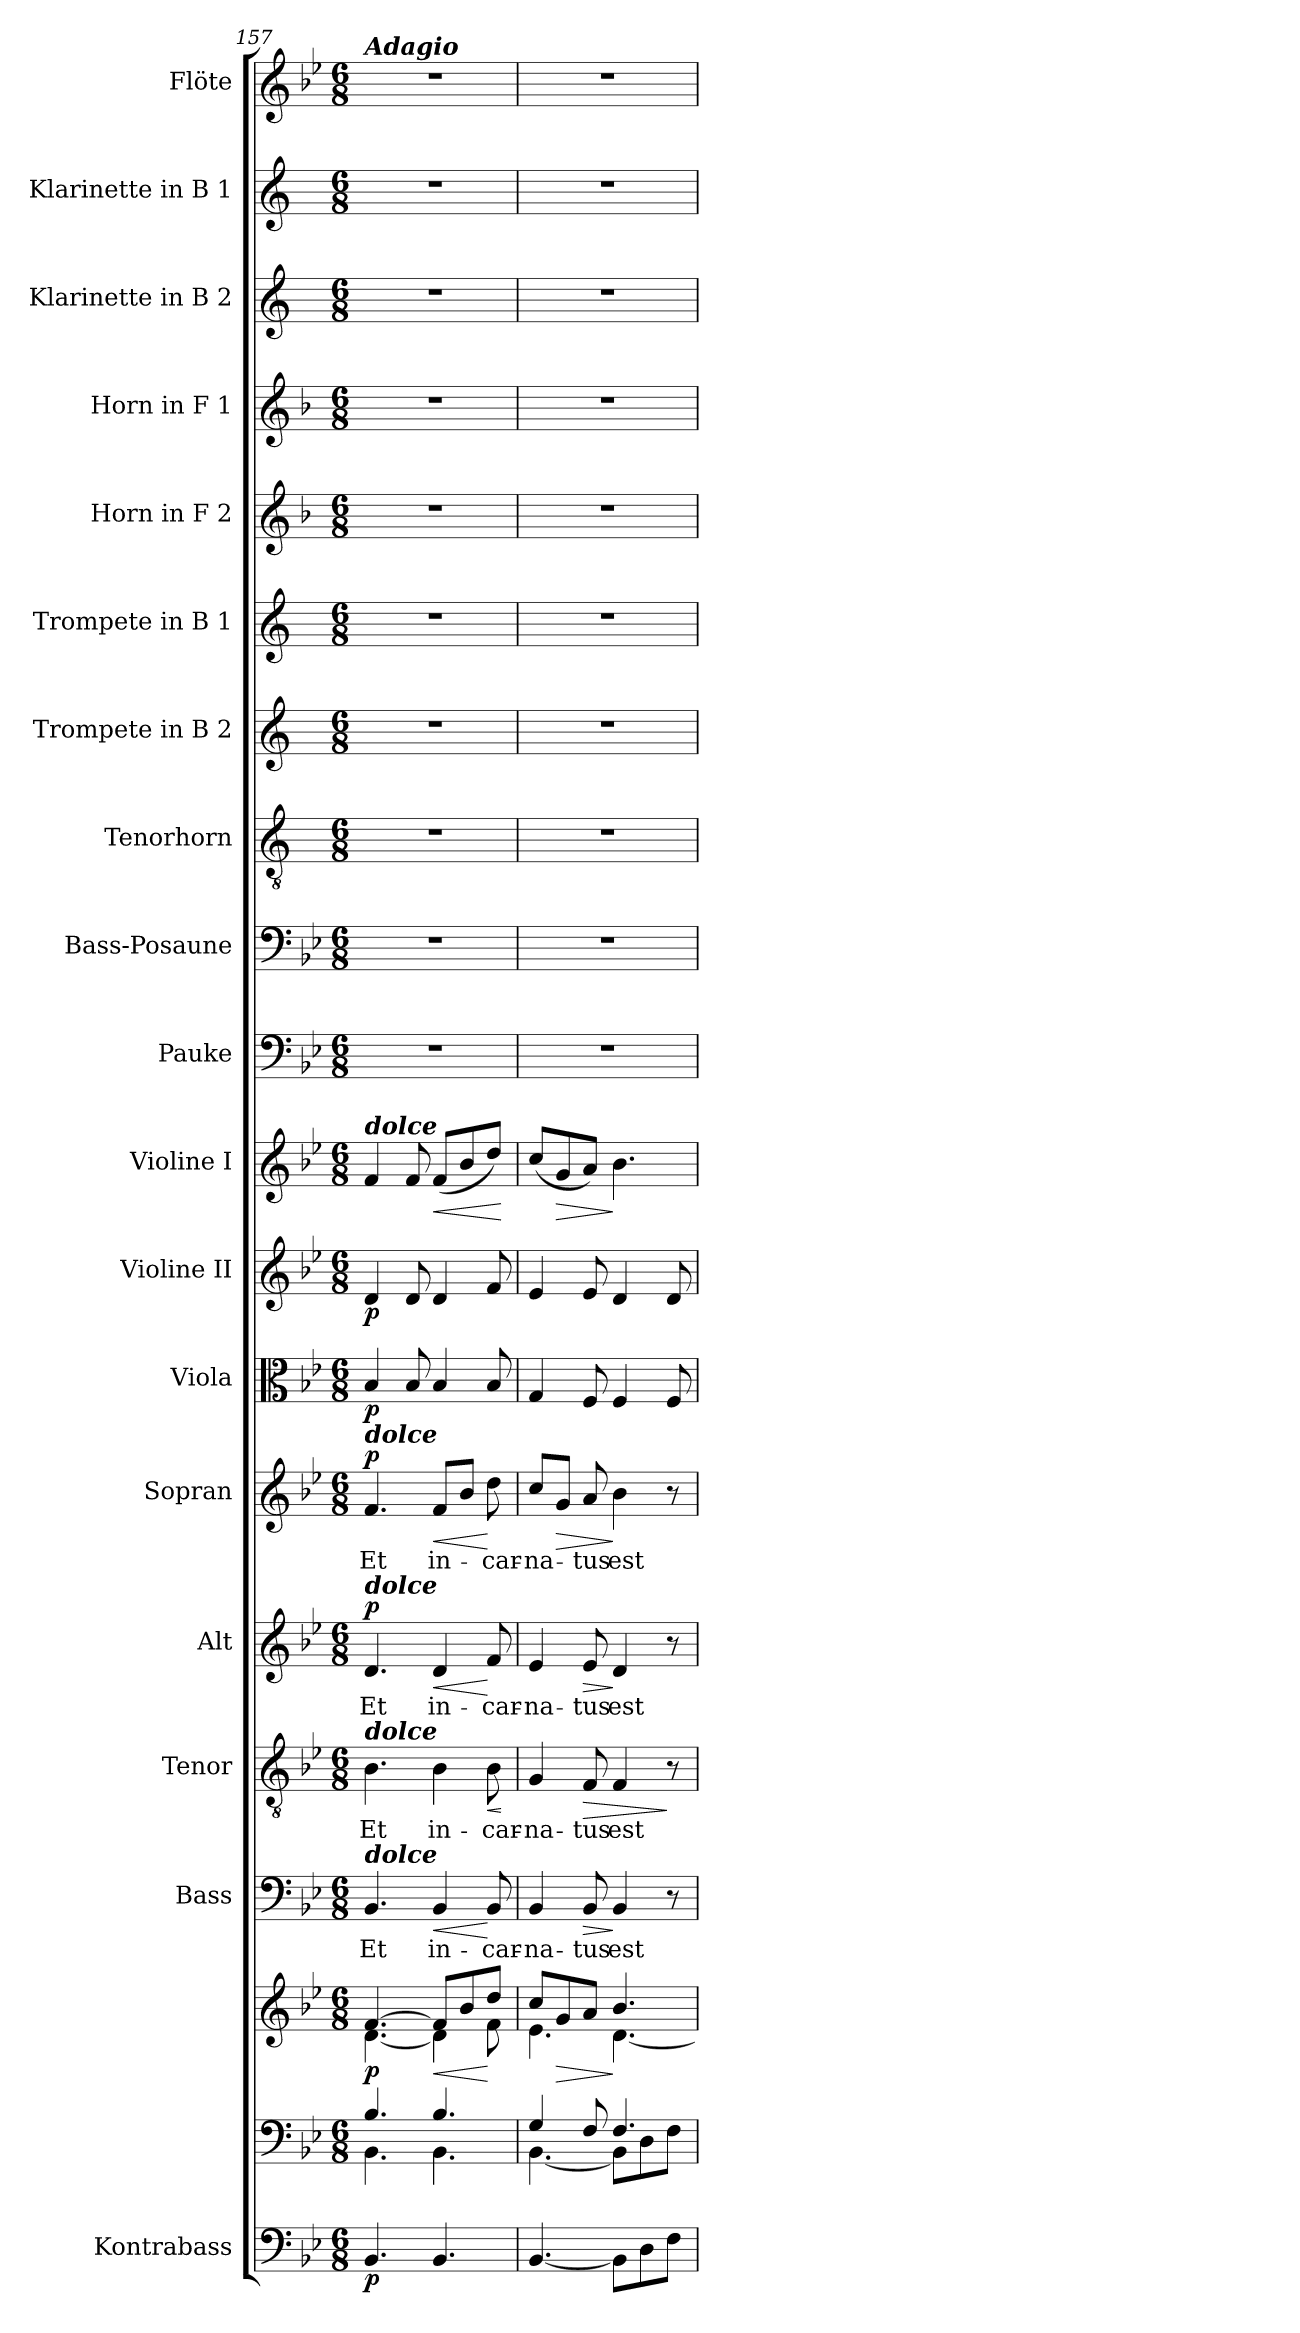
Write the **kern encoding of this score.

**kern	**dynam	**kern	**kern	**dynam	**kern	**text	**dynam	**kern	**text	**dynam	**kern	**text	**dynam	**kern	**text	**dynam	**kern	**dynam	**kern	**dynam	**kern	**dynam	**kern	**kern	**kern	**kern	**kern	**kern	**kern	**kern	**kern	**kern
*part19	*part19	*part18	*part18	*part18	*part17	*part17	*part17	*part16	*part16	*part16	*part15	*part15	*part15	*part14	*part14	*part14	*part13	*part13	*part12	*part12	*part11	*part11	*part10	*part9	*part8	*part7	*part6	*part5	*part4	*part3	*part2	*part1
*staff20	*staff20	*staff19	*staff18	*staff18/19	*staff17	*staff17	*staff17	*staff16	*staff16	*staff16	*staff15	*staff15	*staff15	*staff14	*staff14	*staff14	*staff13	*staff13	*staff12	*staff12	*staff11	*staff11	*staff10	*staff9	*staff8	*staff7	*staff6	*staff5	*staff4	*staff3	*staff2	*staff1
*I"Kontrabass	*	*	*	*	*I"Bass	*	*	*I"Tenor	*	*	*I"Alt	*	*	*I"Sopran	*	*	*I"Viola	*	*I"Violine II	*	*I"Violine I	*	*I"Pauke	*I"Bass-Posaune	*I"Tenorhorn	*I"Trompete in B 2	*I"Trompete in B 1	*I"Horn in F 2	*I"Horn in F 1	*I"Klarinette in B 2	*I"Klarinette in B 1	*I"Flöte
*I'Kb.	*	*	*	*	*I'B	*	*	*I'T	*	*	*I'A	*	*	*I'S	*	*	*I'Vla.	*	*I'Vl. II	*	*I'Vl. I	*	*I'Pk.	*I'B. Pos.	*I'T	*	*	*I'Hrn. 2	*I'Hrn. 1	*	*	*I'Fl.
!!LO:PB:g=z
*clefF4	*	*clefF4	*clefG2	*	*clefF4	*	*	*clefGv2	*	*	*clefG2	*	*	*clefG2	*	*	*clefC3	*	*clefG2	*	*clefG2	*	*clefF4	*clefF4	*clefGv2	*clefG2	*clefG2	*clefG2	*clefG2	*clefG2	*clefG2	*clefG2
*ITrd7c12	*	*	*	*	*	*	*	*	*	*	*	*	*	*	*	*	*	*	*	*	*	*	*	*	*ITrd1c2	*ITrd1c2	*ITrd1c2	*ITrd4c7	*ITrd4c7	*ITrd1c2	*ITrd1c2	*
*k[b-e-]	*	*k[b-e-]	*k[b-e-]	*	*k[b-e-]	*	*	*k[b-e-]	*	*	*k[b-e-]	*	*	*k[b-e-]	*	*	*k[b-e-]	*	*k[b-e-]	*	*k[b-e-]	*	*k[b-e-]	*k[b-e-]	*k[b-e-]	*k[b-e-]	*k[b-e-]	*k[b-e-]	*k[b-e-]	*k[b-e-]	*k[b-e-]	*k[b-e-]
*B-:	*	*B-:	*B-:	*	*B-:	*	*	*B-:	*	*	*B-:	*	*	*B-:	*	*	*B-:	*	*B-:	*	*B-:	*	*B-:	*B-:	*B-:	*B-:	*B-:	*B-:	*B-:	*B-:	*B-:	*B-:
*M6/8	*	*M6/8	*M6/8	*	*M6/8	*	*	*M6/8	*	*	*M6/8	*	*	*M6/8	*	*	*M6/8	*	*M6/8	*	*M6/8	*	*M6/8	*M6/8	*M6/8	*M6/8	*M6/8	*M6/8	*M6/8	*M6/8	*M6/8	*M6/8
=157	=157	=157	=157	=157	=157	=157	=157	=157	=157	=157	=157	=157	=157	=157	=157	=157	=157	=157	=157	=157	=157	=157	=157	=157	=157	=157	=157	=157	=157	=157	=157	=157
*	*	*^	*^	*	*	*	*	*	*	*	*	*	*	*	*	*	*	*	*	*	*	*	*	*	*	*	*	*	*	*	*	*
!	!	!	!	!	!	!	!	!	!	!	!	!	!	!	!	!	!	!	!	!	!	!	!	!	!	!	!	!	!	!	!	!	!	!LO:TX:a:Bi:t=Adagio
!	!	!	!	!	!	!	!	!	!	!	!	!	!	!	!	!	!	!	!	!	!	!	!LO:TX:a:Bi:t=dolce	!	!	!	!	!	!	!	!	!	!	!
!	!	!	!	!	!	!	!	!	!	!	!	!	!	!	!	!LO:TX:a:Bi:t=dolce	!	!	!	!	!	!	!	!	!	!	!	!	!	!	!	!	!	!
!	!	!	!	!	!	!	!	!	!	!	!	!	!LO:TX:a:Bi:t=dolce	!	!	!	!	!	!	!	!	!	!	!	!	!	!	!	!	!	!	!	!	!
!	!	!	!	!	!	!	!	!	!	!LO:TX:a:Bi:t=dolce	!	!	!	!	!	!	!	!	!	!	!	!	!	!	!	!	!	!	!	!	!	!	!	!
!	!	!	!	!	!	!	!LO:TX:a:Bi:t=dolce	!	!	!	!	!	!	!	!	!	!	!	!	!	!	!	!	!	!	!	!	!	!	!	!	!	!	!
!	!LO:DY:b	!	!	!	!	!LO:DY:b	!	!LO:LY:b	!	!	!LO:LY:b	!	!	!LO:LY:b	!LO:DY:a	!	!LO:LY:b	!LO:DY:a	!	!LO:DY:b	!	!LO:DY:b	!	!	!	!	!	!	!	!	!	!	!	!
4.BBB-/	p	4.B-/	4.BB-\	[>4.f/	[<4.d\	p	4.BB-/	Et	.	4.B-\	Et	.	4.d/	Et	p	4.f/	Et	p	4B-/	p	4d/	p	4f/	.	2.r	2.r	2.r	2.r	2.r	2.r	2.r	2.r	2.r	2.r
.	.	.	.	.	.	.	.	.	.	.	.	.	.	.	.	.	.	.	8B-/	.	8d/	.	8f/	.	.	.	.	.	.	.	.	.	.	.
!	!	!	!	!	!	!LO:HP:b	!	!LO:LY:b	!LO:HP:b	!	!LO:LY:b	!	!	!LO:LY:b	!LO:HP:b	!	!LO:LY:b	!LO:HP:b	!	!	!	!	!	!LO:HP:b	!	!	!	!	!	!	!	!	!	!
4.BBB-/	.	4.B-/	4.BB-\	8f/L]	4d\]	<	4BB-/	in-	<	4B-\	in-	.	4d/	in-	<	8f/L	in-	<	4B-/	.	4d/	.	(<8f/L	<	.	.	.	.	.	.	.	.	.	.
.	.	.	.	8b-/	.	.	.	.	.	.	.	.	.	.	.	8b-/J	.	.	.	.	.	.	8b-/	.	.	.	.	.	.	.	.	.	.	.
!	!	!	!	!	!	!	!	!LO:LY:b	!	!	!LO:LY:b	!LO:HP:b	!	!LO:LY:b	!	!	!LO:LY:b	!	!	!	!	!	!	!	!	!	!	!	!	!	!	!	!	!
.	.	.	.	8dd/J	8f\	[	8BB-/	-car-	[	8B-\	-car-	<	8f/	-car-	[	8dd\	-car-	[	8B-/	.	8f/	.	8dd/J)	.	.	.	.	.	.	.	.	.	.	.
*	*	*v	*v	*	*	*	*	*	*	*	*	*	*	*	*	*	*	*	*	*	*	*	*	*	*	*	*	*	*	*	*	*	*	*
*	*	*	*v	*v	*	*	*	*	*	*	*	*	*	*	*	*	*	*	*	*	*	*	*	*	*	*	*	*	*	*	*	*	*
.	.	.	.	.	.	.	.	.	.	[	.	.	.	.	.	.	.	.	.	.	.	[	.	.	.	.	.	.	.	.	.	.
=158	=158	=158	=158	=158	=158	=158	=158	=158	=158	=158	=158	=158	=158	=158	=158	=158	=158	=158	=158	=158	=158	=158	=158	=158	=158	=158	=158	=158	=158	=158	=158	=158
*	*	*^	*^	*	*	*	*	*	*	*	*	*	*	*	*	*	*	*	*	*	*	*	*	*	*	*	*	*	*	*	*	*
!	!	!	!	!	!	!	!	!LO:LY:b	!	!	!LO:LY:b	!	!	!LO:LY:b	!	!	!LO:LY:b	!	!	!	!	!	!	!	!	!	!	!	!	!	!	!	!	!
[4.BBB-/	.	4G/	[<4.BB-\	8cc/L	4.e-\	.	4BB-/	-na-	.	4G/	-na-	.	4e-/	-na-	.	8cc/L	-na-	.	4G/	.	4e-/	.	(<8cc/L	.	2.r	2.r	2.r	2.r	2.r	2.r	2.r	2.r	2.r	2.r
!	!	!	!	!	!	!LO:HP:b	!	!	!	!	!	!	!	!	!	!	!	!LO:HP:b	!	!	!	!	!	!LO:HP:b	!	!	!	!	!	!	!	!	!	!
.	.	.	.	8g/	.	>	.	.	.	.	.	.	.	.	.	8g/J	.	>	.	.	.	.	8g/	>	.	.	.	.	.	.	.	.	.	.
!	!	!	!	!	!	!	!	!LO:LY:b	!LO:HP:b	!	!LO:LY:b	!LO:HP:b	!	!LO:LY:b	!LO:HP:b	!	!LO:LY:b	!	!	!	!	!	!	!	!	!	!	!	!	!	!	!	!	!
.	.	8F/	.	8a/J	.	.	8BB-/	-tus	>	8F/	-tus	>	8e-/	-tus	>	8a/	-tus	.	8F/	.	8e-/	.	8a/J)	.	.	.	.	.	.	.	.	.	.	.
!	!	!	!	!	!	!	!	!LO:LY:b	!	!	!LO:LY:b	!	!	!LO:LY:b	!	!	!LO:LY:b	!	!	!	!	!	!	!	!	!	!	!	!	!	!	!	!	!
8BBB-\L]	.	4.F/	8BB-\L]	4.b-/	[<4.d\	]	4BB-/	est	]	4F/	est	.	4d/	est	]	4b-\	est	]	4F/	.	4d/	.	4.b-\	]	.	.	.	.	.	.	.	.	.	.
8DD\	.	.	8D\	.	.	.	.	.	.	.	.	.	.	.	.	.	.	.	.	.	.	.	.	.	.	.	.	.	.	.	.	.	.	.
8FF\J	.	.	8F\J	.	.	.	8r	.	.	8r	.	]	8r	.	.	8r	.	.	8F/	.	8d/	.	.	.	.	.	.	.	.	.	.	.	.	.
*	*	*v	*v	*	*	*	*	*	*	*	*	*	*	*	*	*	*	*	*	*	*	*	*	*	*	*	*	*	*	*	*	*	*	*
*	*	*	*v	*v	*	*	*	*	*	*	*	*	*	*	*	*	*	*	*	*	*	*	*	*	*	*	*	*	*	*	*	*	*
=	=	=	=	=	=	=	=	=	=	=	=	=	=	=	=	=	=	=	=	=	=	=	=	=	=	=	=	=	=	=	=	=
*-	*-	*-	*-	*-	*-	*-	*-	*-	*-	*-	*-	*-	*-	*-	*-	*-	*-	*-	*-	*-	*-	*-	*-	*-	*-	*-	*-	*-	*-	*-	*-	*-
